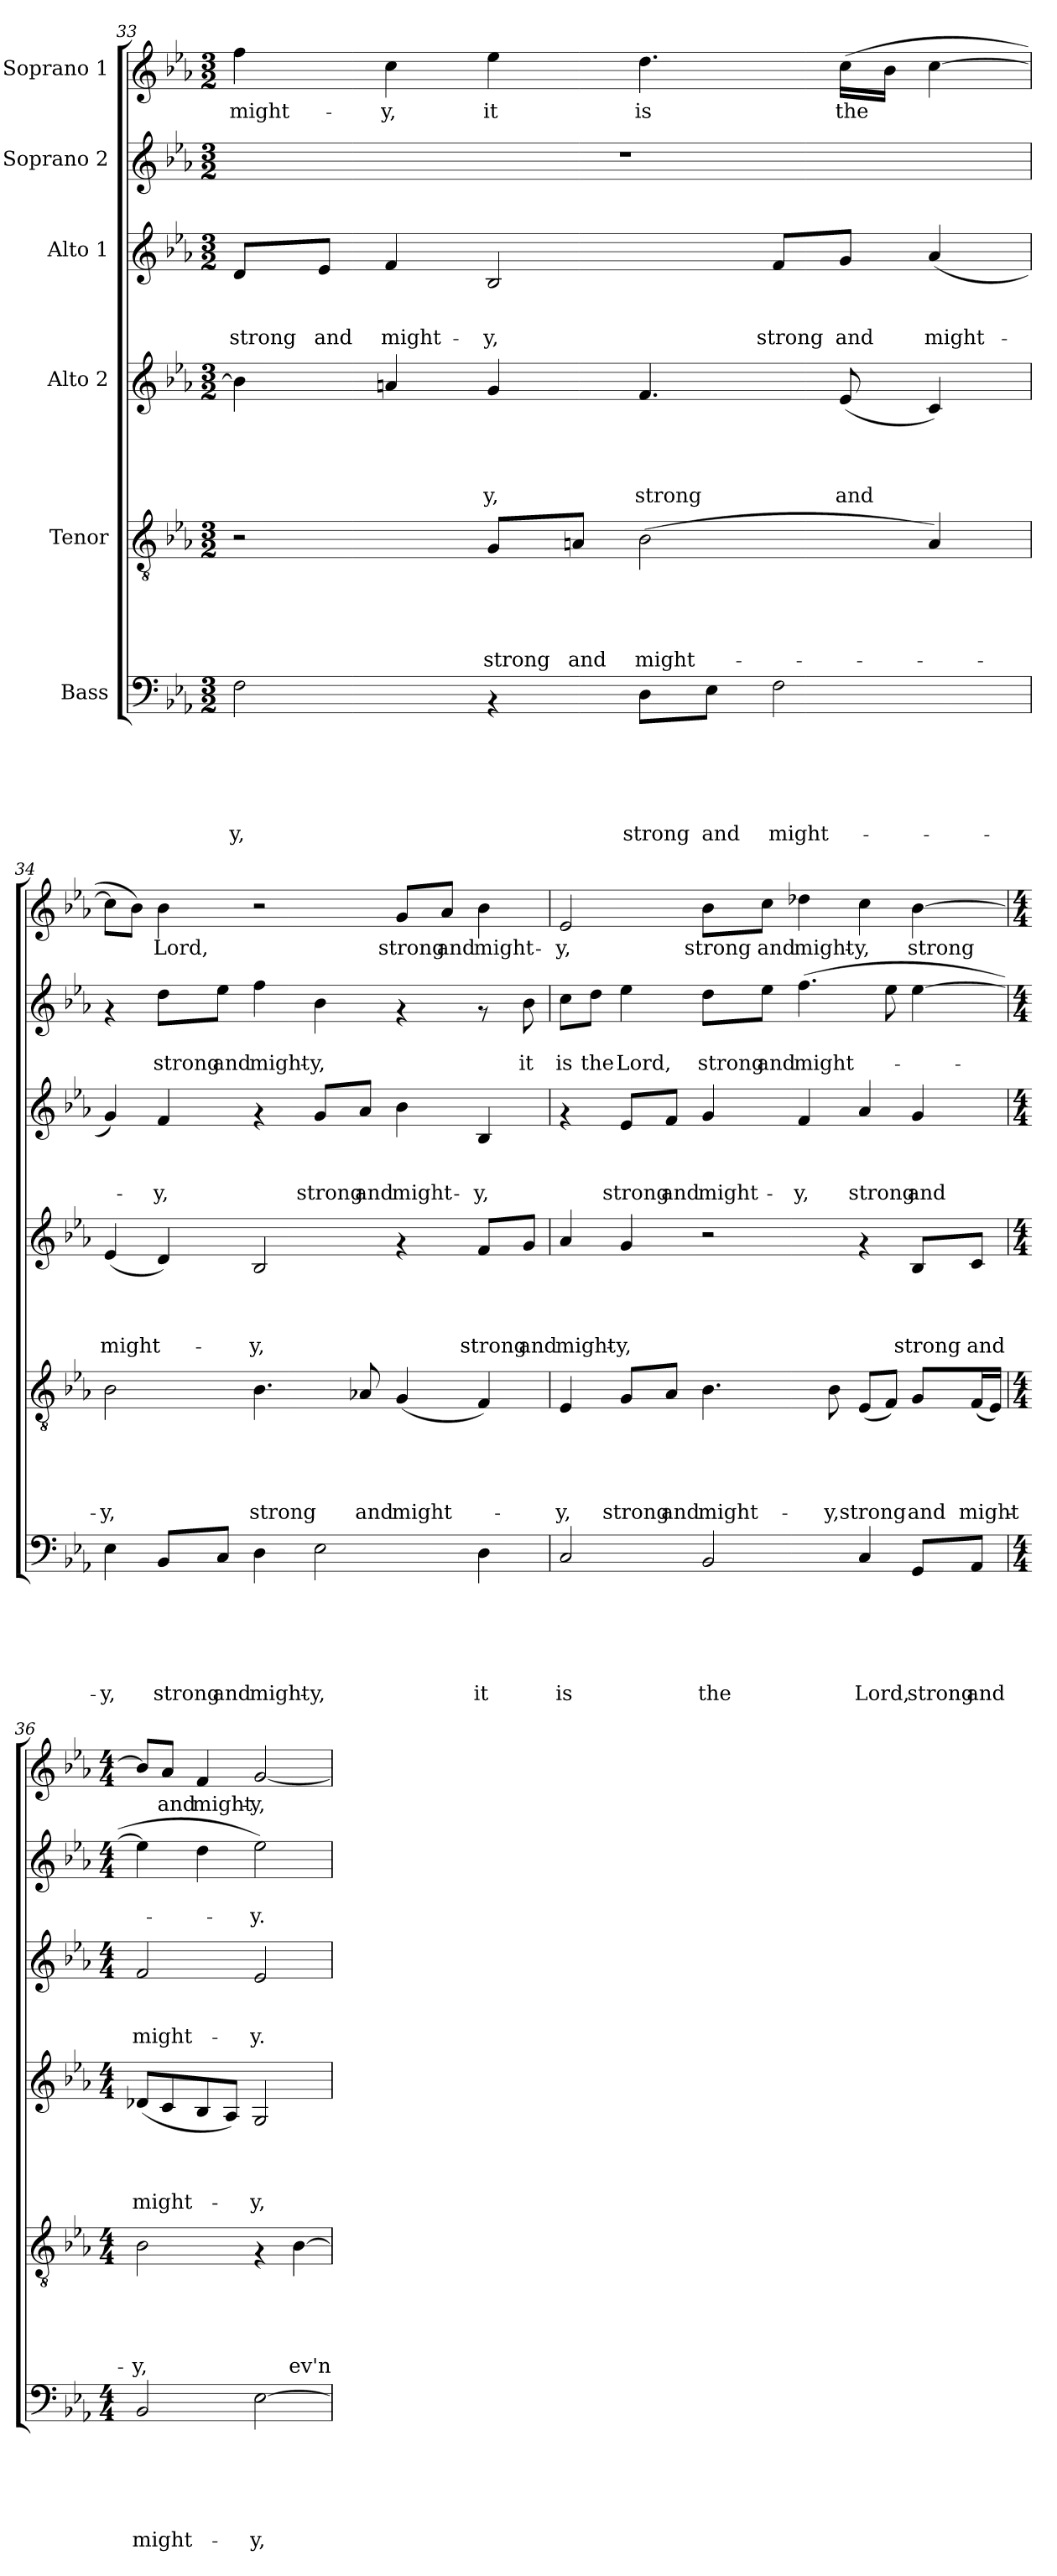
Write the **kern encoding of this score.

**kern	**text	**text	**text	**text	**text	**text	**kern	**text	**text	**text	**text	**text	**kern	**text	**text	**text	**text	**kern	**text	**text	**text	**kern	**text	**text	**kern	**text
*part6	*part6	*part6	*part6	*part6	*part6	*part6	*part5	*part5	*part5	*part5	*part5	*part5	*part4	*part4	*part4	*part4	*part4	*part3	*part3	*part3	*part3	*part2	*part2	*part2	*part1	*part1
*staff6	*staff6	*staff6	*staff6	*staff6	*staff6	*staff6	*staff5	*staff5	*staff5	*staff5	*staff5	*staff5	*staff4	*staff4	*staff4	*staff4	*staff4	*staff3	*staff3	*staff3	*staff3	*staff2	*staff2	*staff2	*staff1	*staff1
*I"Bass	*	*	*	*	*	*	*I"Tenor	*	*	*	*	*	*I"Alto 2	*	*	*	*	*I"Alto 1	*	*	*	*I"Soprano 2	*	*	*I"Soprano 1	*
!!LO:PB:g=z
*clefF4	*	*	*	*	*	*	*clefGv2	*	*	*	*	*	*clefG2	*	*	*	*	*clefG2	*	*	*	*clefG2	*	*	*clefG2	*
*k[b-e-a-]	*	*	*	*	*	*	*k[b-e-a-]	*	*	*	*	*	*k[b-e-a-]	*	*	*	*	*k[b-e-a-]	*	*	*	*k[b-e-a-]	*	*	*k[b-e-a-]	*
*E-:	*	*	*	*	*	*	*E-:	*	*	*	*	*	*E-:	*	*	*	*	*E-:	*	*	*	*E-:	*	*	*E-:	*
*M3/2	*	*	*	*	*	*	*M3/2	*	*	*	*	*	*M3/2	*	*	*	*	*M3/2	*	*	*	*M3/2	*	*	*M3/2	*
=33	=33	=33	=33	=33	=33	=33	=33	=33	=33	=33	=33	=33	=33	=33	=33	=33	=33	=33	=33	=33	=33	=33	=33	=33	=33	=33
!	!	!	!	!	!	!LO:LY:b	!	!	!	!	!	!	!	!	!	!	!	!	!	!	!LO:LY:b	!	!	!	!	!LO:LY:b
2F\	.	.	.	.	.	-y,	2r	.	.	.	.	.	4b-\]	.	.	.	.	8d/L	.	.	strong	1.r	.	.	4ff\	might-
!	!	!	!	!	!	!	!	!	!	!	!	!	!	!	!	!	!	!	!	!	!LO:LY:b	!	!	!	!	!
.	.	.	.	.	.	.	.	.	.	.	.	.	.	.	.	.	.	8e-/J	.	.	and	.	.	.	.	.
!	!	!	!	!	!	!	!	!	!	!	!	!	!	!	!	!	!	!	!	!	!LO:LY:b	!	!	!	!	!LO:LY:b
.	.	.	.	.	.	.	.	.	.	.	.	.	4an/	.	.	.	.	4f/	.	.	might-	.	.	.	4cc\	-y,
!	!	!	!	!	!	!	!	!	!	!	!	!LO:LY:b	!	!	!	!	!LO:LY:b	!	!	!	!LO:LY:b	!	!	!	!	!LO:LY:b
4rAA	.	.	.	.	.	.	8G/L	.	.	.	.	strong	4g/	.	.	.	-y,	2B-/	.	.	-y,	.	.	.	4ee-\	it
!	!	!	!	!	!	!	!	!	!	!	!	!LO:LY:b	!	!	!	!	!	!	!	!	!	!	!	!	!	!
.	.	.	.	.	.	.	8An/J	.	.	.	.	and	.	.	.	.	.	.	.	.	.	.	.	.	.	.
!	!	!	!	!	!	!LO:LY:b	!	!	!	!	!	!LO:LY:b	!	!	!	!	!LO:LY:b	!	!	!	!	!	!	!	!	!LO:LY:b
8D\L	.	.	.	.	.	strong	(>2B-\	.	.	.	.	might-	4.f/	.	.	.	strong	.	.	.	.	.	.	.	4.dd\	is
!	!	!	!	!	!	!LO:LY:b	!	!	!	!	!	!	!	!	!	!	!	!	!	!	!	!	!	!	!	!
8E-\J	.	.	.	.	.	and	.	.	.	.	.	.	.	.	.	.	.	.	.	.	.	.	.	.	.	.
!	!	!	!	!	!	!LO:LY:b	!	!	!	!	!	!	!	!	!	!	!	!	!	!	!LO:LY:b	!	!	!	!	!
2F\	.	.	.	.	.	might-	.	.	.	.	.	.	.	.	.	.	.	8f/L	.	.	strong	.	.	.	.	.
!	!	!	!	!	!	!	!	!	!	!	!	!	!	!	!	!	!LO:LY:b	!	!	!	!LO:LY:b	!	!	!	!	!LO:LY:b
.	.	.	.	.	.	.	.	.	.	.	.	.	(<8e-/	.	.	.	and	8g/J	.	.	and	.	.	.	(>16cc\LL	the
.	.	.	.	.	.	.	.	.	.	.	.	.	.	.	.	.	.	.	.	.	.	.	.	.	16b-\JJ	.
!	!	!	!	!	!	!	!	!	!	!	!	!	!	!	!	!	!	!	!	!	!LO:LY:b	!	!	!	!	!
.	.	.	.	.	.	.	4A/)	.	.	.	.	.	4c/)	.	.	.	.	(<4a-/	.	.	might-	.	.	.	[>4cc\	.
=34	=34	=34	=34	=34	=34	=34	=34	=34	=34	=34	=34	=34	=34	=34	=34	=34	=34	=34	=34	=34	=34	=34	=34	=34	=34	=34
!	!	!	!	!	!	!LO:LY:b	!	!	!	!	!	!LO:LY:b	!	!	!	!	!LO:LY:b	!	!	!	!	!	!	!	!	!
4E-\	.	.	.	.	.	-y,	2B-\	.	.	.	.	-y,	(<4e-/	.	.	.	might-	4g/)	.	.	.	4rf	.	.	8cc\L]	.
.	.	.	.	.	.	.	.	.	.	.	.	.	.	.	.	.	.	.	.	.	.	.	.	.	8b-\J)	.
!	!	!	!	!	!	!LO:LY:b	!	!	!	!	!	!	!	!	!	!	!	!	!	!	!LO:LY:b	!	!	!LO:LY:b	!	!LO:LY:b
8BB-/L	.	.	.	.	.	strong	.	.	.	.	.	.	4d/)	.	.	.	.	4f/	.	.	-y,	8dd\L	.	strong	4b-\	Lord,
!	!	!	!	!	!	!LO:LY:b	!	!	!	!	!	!	!	!	!	!	!	!	!	!	!	!	!	!LO:LY:b	!	!
8C/J	.	.	.	.	.	and	.	.	.	.	.	.	.	.	.	.	.	.	.	.	.	8ee-\J	.	and	.	.
!	!	!	!	!	!	!LO:LY:b	!	!	!	!	!	!LO:LY:b	!	!	!	!	!LO:LY:b	!	!	!	!	!	!	!LO:LY:b	!	!
4D\	.	.	.	.	.	might-	4.B-\	.	.	.	.	strong	2B-/	.	.	.	-y,	4rf	.	.	.	4ff\	.	might-	2r	.
!	!	!	!	!	!	!LO:LY:b	!	!	!	!	!	!	!	!	!	!	!	!	!	!	!LO:LY:b	!	!	!LO:LY:b	!	!
2E-\	.	.	.	.	.	-y,	.	.	.	.	.	.	.	.	.	.	.	8g/L	.	.	strong	4b-\	.	-y,	.	.
!	!	!	!	!	!	!	!	!	!	!	!	!LO:LY:b	!	!	!	!	!	!	!	!	!LO:LY:b	!	!	!	!	!
.	.	.	.	.	.	.	8A-X/	.	.	.	.	and	.	.	.	.	.	8a-/J	.	.	and	.	.	.	.	.
!	!	!	!	!	!	!	!	!	!	!	!	!LO:LY:b	!	!	!	!	!	!	!	!	!LO:LY:b	!	!	!	!	!LO:LY:b
.	.	.	.	.	.	.	(<4G/	.	.	.	.	might-	4rf	.	.	.	.	4b-\	.	.	might-	4rf	.	.	8g/L	strong
!	!	!	!	!	!	!	!	!	!	!	!	!	!	!	!	!	!	!	!	!	!	!	!	!	!	!LO:LY:b
.	.	.	.	.	.	.	.	.	.	.	.	.	.	.	.	.	.	.	.	.	.	.	.	.	8a-/J	and
!	!	!	!	!	!	!LO:LY:b	!	!	!	!	!	!	!	!	!	!	!LO:LY:b	!	!	!	!LO:LY:b	!	!	!	!	!LO:LY:b
4D\	.	.	.	.	.	it	4F/)	.	.	.	.	.	8f/L	.	.	.	strong	4B-/	.	.	-y,	8rf	.	.	4b-\	might-
!	!	!	!	!	!	!	!	!	!	!	!	!	!	!	!	!	!LO:LY:b	!	!	!	!	!	!	!LO:LY:b	!	!
.	.	.	.	.	.	.	.	.	.	.	.	.	8g/J	.	.	.	and	.	.	.	.	8b-\	.	it	.	.
!!LO:PB:g=z
=35	=35	=35	=35	=35	=35	=35	=35	=35	=35	=35	=35	=35	=35	=35	=35	=35	=35	=35	=35	=35	=35	=35	=35	=35	=35	=35
!	!	!	!	!	!	!LO:LY:b	!	!	!	!	!	!LO:LY:b	!	!	!	!	!LO:LY:b	!	!	!	!	!	!	!LO:LY:b	!	!LO:LY:b
2C/	.	.	.	.	.	is	4E-/	.	.	.	.	-y,	4a-/	.	.	.	might-	4rf	.	.	.	8cc\L	.	is	2e-/	-y,
!	!	!	!	!	!	!	!	!	!	!	!	!	!	!	!	!	!	!	!	!	!	!	!	!LO:LY:b	!	!
.	.	.	.	.	.	.	.	.	.	.	.	.	.	.	.	.	.	.	.	.	.	8dd\J	.	the	.	.
!	!	!	!	!	!	!	!	!	!	!	!	!LO:LY:b	!	!	!	!	!LO:LY:b	!	!	!	!LO:LY:b	!	!	!LO:LY:b	!	!
.	.	.	.	.	.	.	8G/L	.	.	.	.	strong	4g/	.	.	.	-y,	8e-/L	.	.	strong	4ee-\	.	Lord,	.	.
!	!	!	!	!	!	!	!	!	!	!	!	!LO:LY:b	!	!	!	!	!	!	!	!	!LO:LY:b	!	!	!	!	!
.	.	.	.	.	.	.	8A-/J	.	.	.	.	and	.	.	.	.	.	8f/J	.	.	and	.	.	.	.	.
!	!	!	!	!	!	!LO:LY:b	!	!	!	!	!	!LO:LY:b	!	!	!	!	!	!	!	!	!LO:LY:b	!	!	!LO:LY:b	!	!LO:LY:b
2BB-/	.	.	.	.	.	the	4.B-\	.	.	.	.	might-	2r	.	.	.	.	4g/	.	.	might-	8dd\L	.	strong	8b-\L	strong
!	!	!	!	!	!	!	!	!	!	!	!	!	!	!	!	!	!	!	!	!	!	!	!	!LO:LY:b	!	!LO:LY:b
.	.	.	.	.	.	.	.	.	.	.	.	.	.	.	.	.	.	.	.	.	.	8ee-\J	.	and	8cc\J	and
!	!	!	!	!	!	!	!	!	!	!	!	!	!	!	!	!	!	!	!	!	!LO:LY:b	!	!	!LO:LY:b	!	!LO:LY:b
.	.	.	.	.	.	.	.	.	.	.	.	.	.	.	.	.	.	4f/	.	.	-y,	(>4.ff\	.	might-	4dd-X\	might-
!	!	!	!	!	!	!	!	!	!	!	!	!LO:LY:b	!	!	!	!	!	!	!	!	!	!	!	!	!	!
.	.	.	.	.	.	.	8B-\	.	.	.	.	-y,strong	.	.	.	.	.	.	.	.	.	.	.	.	.	.
!	!	!	!	!	!	!LO:LY:b	!	!	!	!	!	!	!	!	!	!	!	!	!	!	!LO:LY:b	!	!	!	!	!LO:LY:b
4C/	.	.	.	.	.	Lord,	(<8E-/L	.	.	.	.	.	4rf	.	.	.	.	4a-/	.	.	strong	.	.	.	4cc\	-y,
.	.	.	.	.	.	.	8F/J)	.	.	.	.	.	.	.	.	.	.	.	.	.	.	8ee-\	.	.	.	.
!	!	!	!	!	!	!LO:LY:b	!	!	!	!	!	!LO:LY:b	!	!	!	!	!LO:LY:b	!	!	!	!LO:LY:b	!	!	!	!	!LO:LY:b
8GG/L	.	.	.	.	.	strong	8G/L	.	.	.	.	and	8B-/L	.	.	.	strong	4g/	.	.	and	[>4ee-\	.	.	[>4b-\	strong
!	!	!	!	!	!	!LO:LY:b	!	!	!	!	!	!LO:LY:b	!	!	!	!	!LO:LY:b	!	!	!	!	!	!	!	!	!
8AA-/J	.	.	.	.	.	and	(<16F/L	.	.	.	.	might-	8c/J	.	.	.	and	.	.	.	.	.	.	.	.	.
.	.	.	.	.	.	.	16E-/JJ)	.	.	.	.	.	.	.	.	.	.	.	.	.	.	.	.	.	.	.
=36	=36	=36	=36	=36	=36	=36	=36	=36	=36	=36	=36	=36	=36	=36	=36	=36	=36	=36	=36	=36	=36	=36	=36	=36	=36	=36
*M4/4	*	*	*	*	*	*	*M4/4	*	*	*	*	*	*M4/4	*	*	*	*	*M4/4	*	*	*	*M4/4	*	*	*M4/4	*
!	!	!	!	!	!	!LO:LY:b	!	!	!	!	!	!LO:LY:b	!	!	!	!	!LO:LY:b	!	!	!	!LO:LY:b	!	!	!	!	!
2BB-/	.	.	.	.	.	might-	2B-\	.	.	.	.	-y,	(<8d-X/L	.	.	.	might-	2f/	.	.	might-	4ee-\]	.	.	8b-/L]	.
!	!	!	!	!	!	!	!	!	!	!	!	!	!	!	!	!	!	!	!	!	!	!	!	!	!	!LO:LY:b
.	.	.	.	.	.	.	.	.	.	.	.	.	8c/	.	.	.	.	.	.	.	.	.	.	.	8a-/J	and
!	!	!	!	!	!	!	!	!	!	!	!	!	!	!	!	!	!	!	!	!	!	!	!	!	!	!LO:LY:b
.	.	.	.	.	.	.	.	.	.	.	.	.	8B-/	.	.	.	.	.	.	.	.	4dd\	.	.	4f/	might-
.	.	.	.	.	.	.	.	.	.	.	.	.	8A-/J)	.	.	.	.	.	.	.	.	.	.	.	.	.
!	!	!	!	!	!	!LO:LY:b	!	!	!	!	!	!	!	!	!	!	!LO:LY:b	!	!	!	!LO:LY:b	!	!	!LO:LY:b	!	!LO:LY:b
[>2E-\	.	.	.	.	.	-y,	4rF	.	.	.	.	.	2G/	.	.	.	-y,	2e-/	.	.	-y.	2ee-\)	.	-y.	[<2g/	-y,
!	!	!	!	!	!	!	!	!	!	!	!	!LO:LY:b	!	!	!	!	!	!	!	!	!	!	!	!	!	!
.	.	.	.	.	.	.	[>4B-\	.	.	.	.	ev'n	.	.	.	.	.	.	.	.	.	.	.	.	.	.
=	=	=	=	=	=	=	=	=	=	=	=	=	=	=	=	=	=	=	=	=	=	=	=	=	=	=
*-	*-	*-	*-	*-	*-	*-	*-	*-	*-	*-	*-	*-	*-	*-	*-	*-	*-	*-	*-	*-	*-	*-	*-	*-	*-	*-
